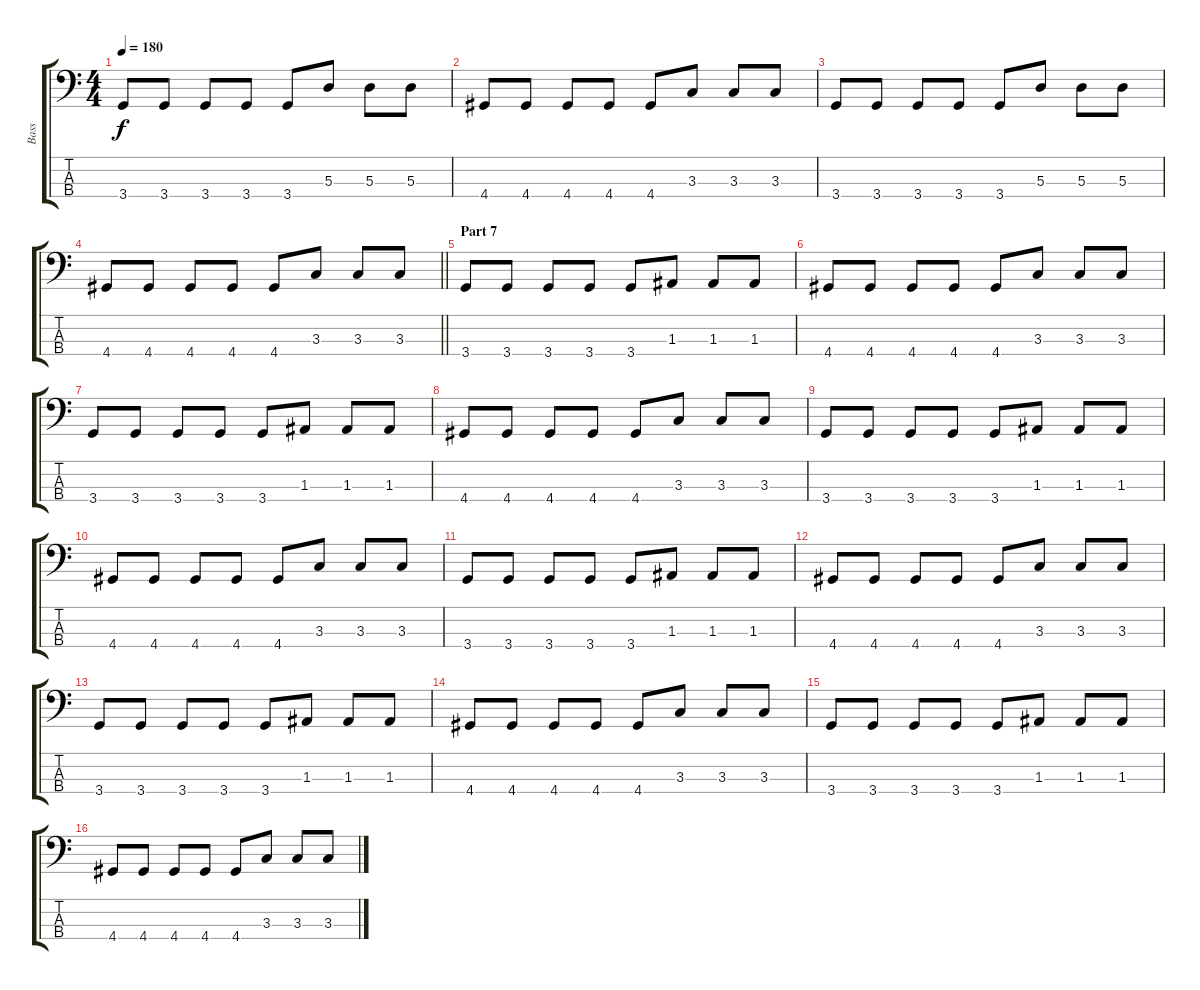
\track ("Bass" "Bass") {instrument electricbassfinger}
\staff {score tabs}
\tuning (G2 D2 A1 E1) {hide}
\ts (4 4)
\tempo 180
\clef f4
\ks c
3.4.8{dy f} 3.4.8 3.4.8 3.4.8 3.4.8 5.3.8 5.3.8 5.3.8 |
4.4.8 4.4.8 4.4.8 4.4.8 4.4.8 3.3.8 3.3.8 3.3.8 |
3.4.8 3.4.8 3.4.8 3.4.8 3.4.8 5.3.8 5.3.8 5.3.8 |
\barLineRight lightlight
4.4.8 4.4.8 4.4.8 4.4.8 4.4.8 3.3.8 3.3.8 3.3.8 |
\section ("" "Part 7")
3.4.8 3.4.8 3.4.8 3.4.8 3.4.8 1.3.8 1.3.8 1.3.8 |
4.4.8 4.4.8 4.4.8 4.4.8 4.4.8 3.3.8 3.3.8 3.3.8 |
3.4.8 3.4.8 3.4.8 3.4.8 3.4.8 1.3.8 1.3.8 1.3.8 |
4.4.8 4.4.8 4.4.8 4.4.8 4.4.8 3.3.8 3.3.8 3.3.8 |
3.4.8 3.4.8 3.4.8 3.4.8 3.4.8 1.3.8 1.3.8 1.3.8 |
4.4.8 4.4.8 4.4.8 4.4.8 4.4.8 3.3.8 3.3.8 3.3.8 |
3.4.8 3.4.8 3.4.8 3.4.8 3.4.8 1.3.8 1.3.8 1.3.8 |
4.4.8 4.4.8 4.4.8 4.4.8 4.4.8 3.3.8 3.3.8 3.3.8 |
3.4.8 3.4.8 3.4.8 3.4.8 3.4.8 1.3.8 1.3.8 1.3.8 |
4.4.8 4.4.8 4.4.8 4.4.8 4.4.8 3.3.8 3.3.8 3.3.8 |
3.4.8 3.4.8 3.4.8 3.4.8 3.4.8 1.3.8 1.3.8 1.3.8 |
4.4.8 4.4.8 4.4.8 4.4.8 4.4.8 3.3.8 3.3.8 3.3.8
